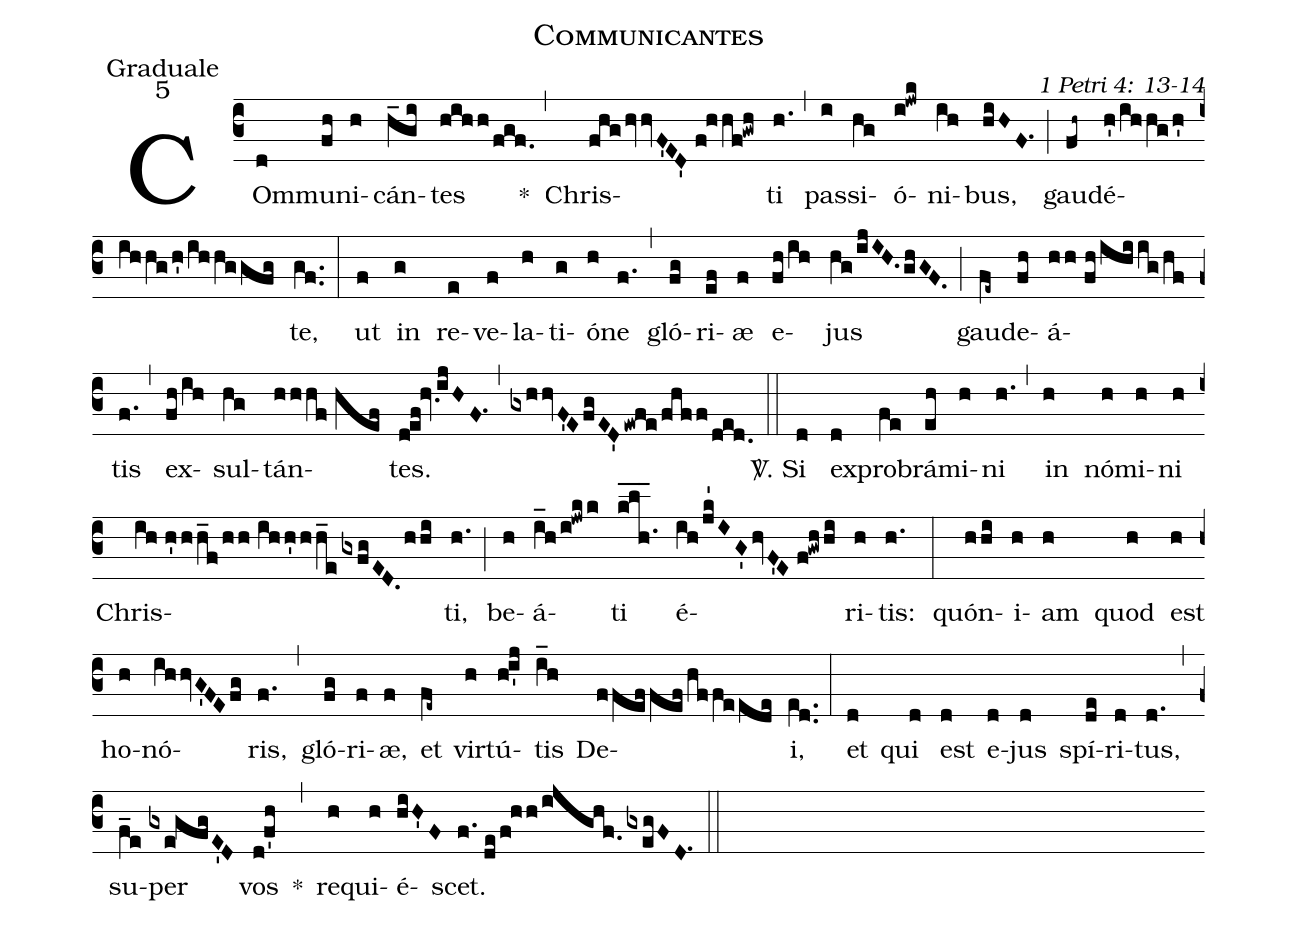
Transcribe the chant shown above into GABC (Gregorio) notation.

name: Communicantes;
office-part: Graduale;
mode: 5;
commentary: 1 Petri 4: 13-14;
%%
(c3) COm(d)mu(fh)ni(h)cán(h_gi)tes(hihh/fgf.) *(,)
Chris(fhghvvF'ED'//f!hhf!gwh)ti(h.) (,) pas(i)si(hg)ó(i!jwk)ni(ih)bus,(hiHF.1) (;) gau(fh~)dé(h'/ihhg/h'/ihhg/h'/ihhggfg)te,(gf..) (:)
ut(f) in(g) re(e)ve(f)la(h)ti(g)ó(h)ne(f.) (,) gló(fg)ri(ef)æ(f) e(fh/ih)jus(hg/ijIH.ghGF.) (;) gau(fe~)de(fh)á(hh//fh/ihiig/hf)tis(f.) (,) ex(fh/ih)sul(hg)tán(hhhf//hef)tes.(def!hv.0/[-0.5]ijHF.1) (,) (gxhhvF'EfgED'ewfe/fhff/ded.) (::)
<sp>V/</sp>. Si(d) ex(d)pro(fe)brá(eh)mi(h)ni(h.) (,) in(h) nó(h)mi(h)ni(h) Chris(ih//h'hh_f/hh//ihh'hh_egxfgED.hhi)ti,(h.) (;) be(h)á(i_h/i!jwkk)ti(klh.1___) é(ih/jk'IG'hvF'E//f!gwhhi)ri(h)tis:(h.) (:)
quón(hhi)i(h)am(h) quod(h) est(h) ho(h)nó(ihhvG'FEfg)ris,(f.) (,) gló(fg)ri(f)æ,(f) et(fe~) vir(h)tú(hi'j)tis(i_h) De(ffeffefhffeede)i,(e[ll:1]d..) (:)
et(d) qui(d) est(d) e(d)jus(d) spí(de)ri(d)tus,(d.) (,) su(f_e)per(gxe!gfgE'D) vos(d!f'h) *(,) re(h)qui(h)é(hiH'F)scet.(f.//de/f!hh/ijghf.0gxegFD.1) (::)
